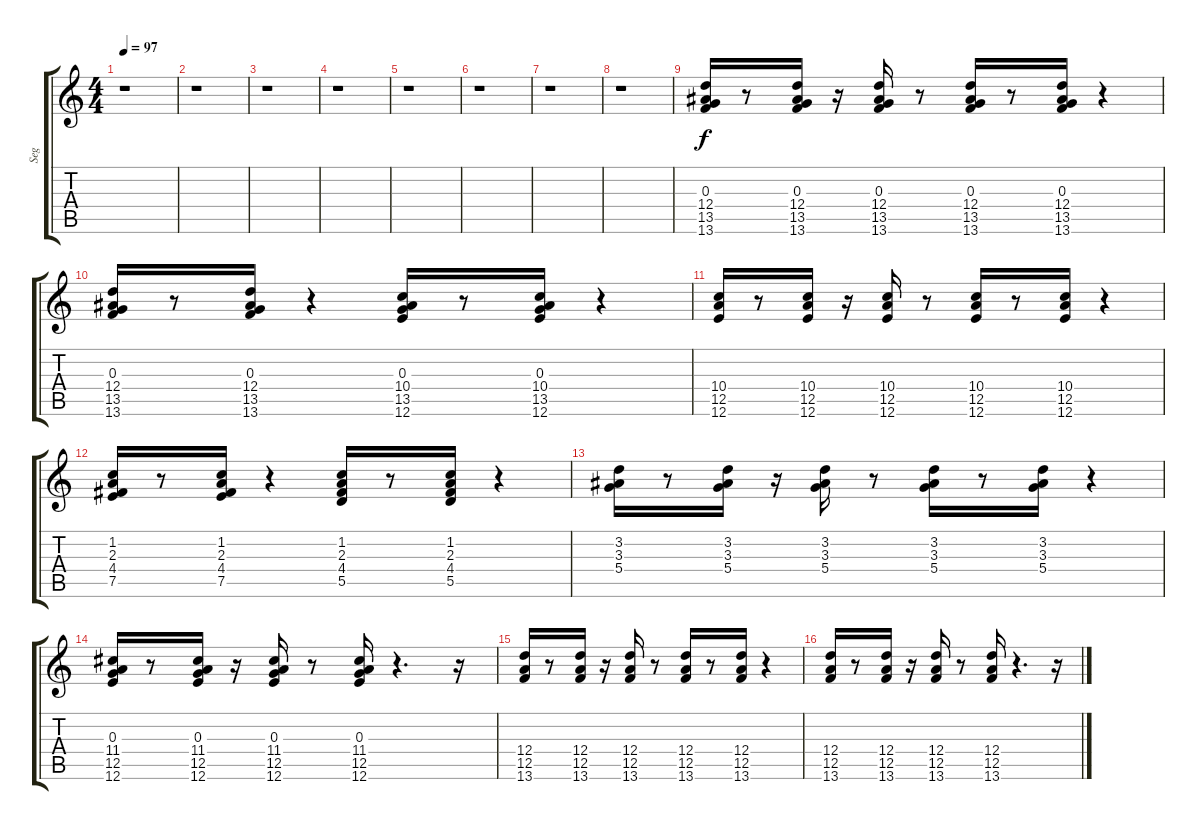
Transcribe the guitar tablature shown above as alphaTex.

\track ("Seg" "Seg") {instrument synthbass1}
\staff {score tabs}
\tuning (E4 B3 G3 D3 A2 E2) {hide}
\ts (4 4)
\tempo 97
\clef g2
\ks c
r.1{dy f} |
r.1 |
r.1 |
r.1 |
r.1 |
r.1 |
r.1 |
r.1 |
(0.3 12.4 13.5 13.6).16 r.8 (0.3 12.4 13.5 13.6).16 r.16 (0.3 12.4 13.5 13.6).16 r.8 (0.3 12.4 13.5 13.6).16 r.8 (0.3 12.4 13.5 13.6).16 r.4 |
(0.3 12.4 13.5 13.6).16 r.8 (0.3 12.4 13.5 13.6).16 r.4 (0.3 10.4 13.5 12.6).16 r.8 (0.3 10.4 13.5 12.6).16 r.4 |
(10.4 12.5 12.6).16 r.8 (10.4 12.5 12.6).16 r.16 (10.4 12.5 12.6).16 r.8 (10.4 12.5 12.6).16 r.8 (10.4 12.5 12.6).16 r.4 |
(1.2 2.3 4.4 7.5).16 r.8 (1.2 2.3 4.4 7.5).16 r.4 (1.2 2.3 4.4 5.5).16 r.8 (1.2 2.3 4.4 5.5).16 r.4 |
(3.2 3.3 5.4).16 r.8 (3.2 3.3 5.4).16 r.16 (3.2 3.3 5.4).16 r.8 (3.2 3.3 5.4).16 r.8 (3.2 3.3 5.4).16 r.4 |
(0.3 11.4 12.5 12.6).16 r.8 (0.3 11.4 12.5 12.6).16 r.16 (0.3 11.4 12.5 12.6).16 r.8 (0.3 11.4 12.5 12.6).16 r.4{d} r.16 |
(12.4 12.5 13.6).16 r.8 (12.4 12.5 13.6).16 r.16 (12.4 12.5 13.6).16 r.8 (12.4 12.5 13.6).16 r.8 (12.4 12.5 13.6).16 r.4 |
(12.4 12.5 13.6).16 r.8 (12.4 12.5 13.6).16 r.16 (12.4 12.5 13.6).16 r.8 (12.4 12.5 13.6).16 r.4{d} r.16
